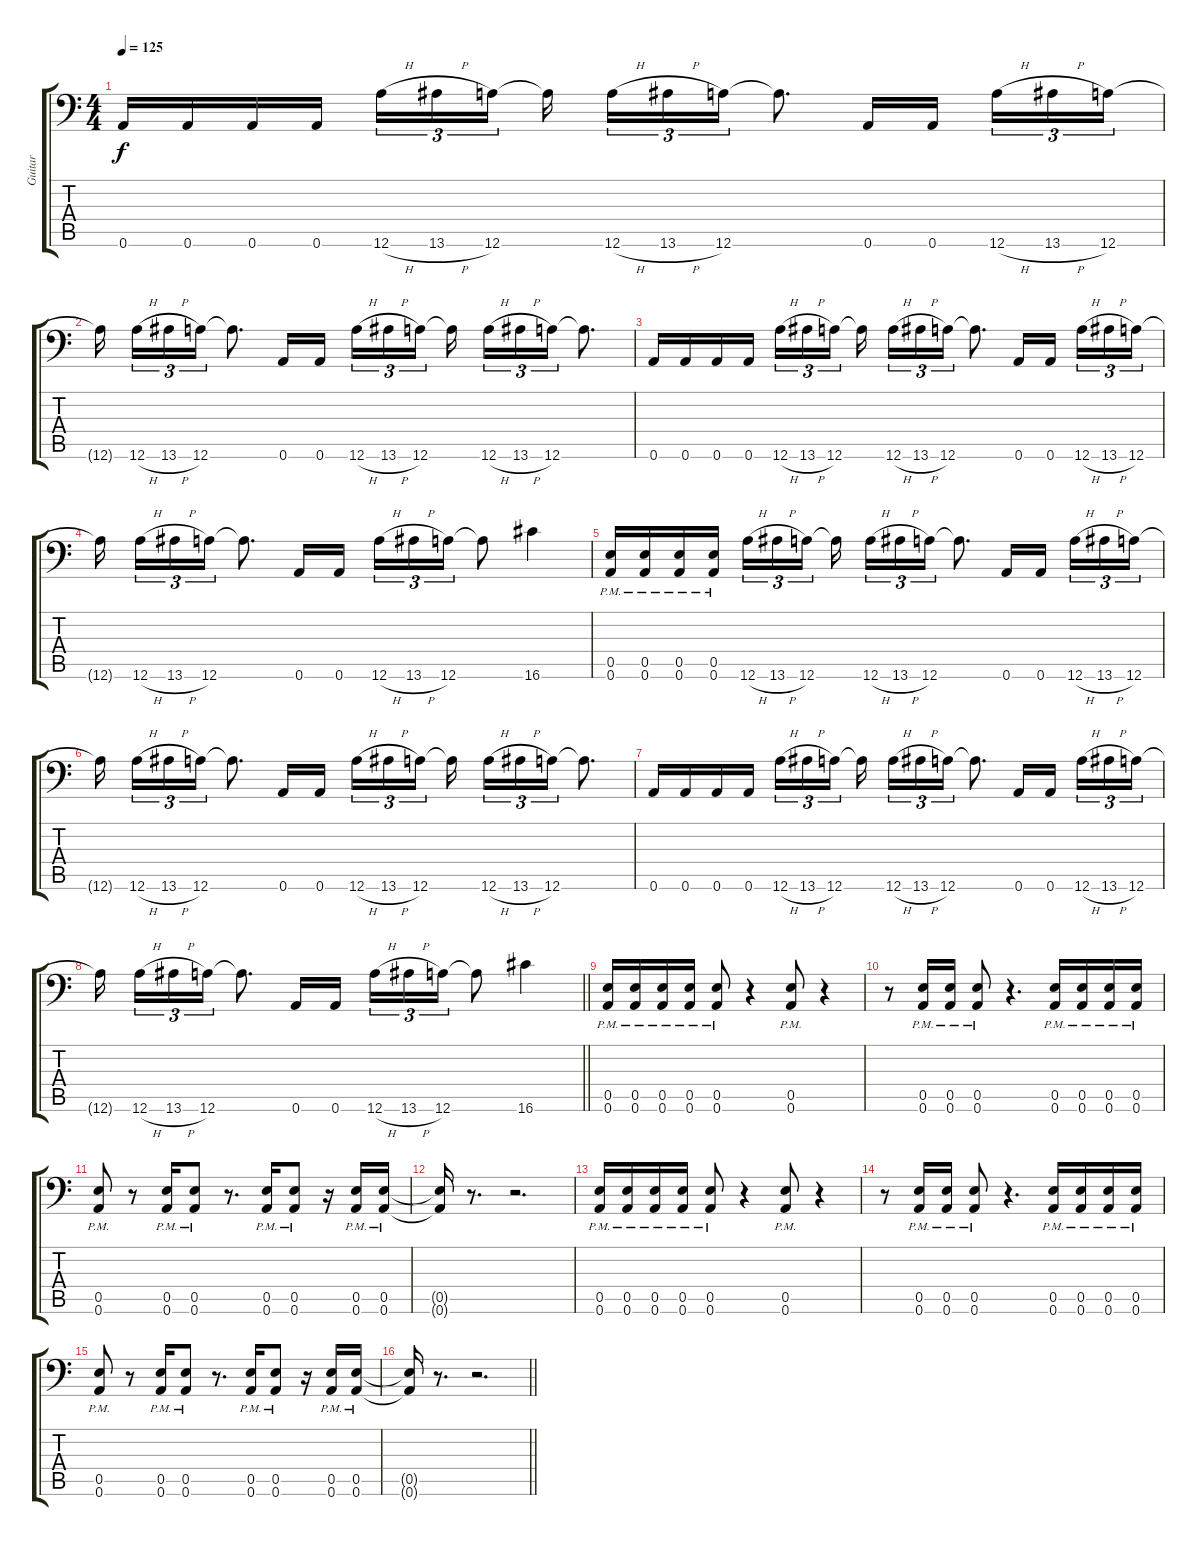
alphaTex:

\track ("Guitar" "Guitar") {instrument distortionguitar}
\staff {score tabs}
\tuning (B3 Gb3 D3 A2 E2 A1) {hide}
\ts (4 4)
\section ("" "")
\tempo 125
\clef f4
\ks c
0.6.16{dy f volume 8} 0.6.16 0.6.16 0.6.16 12.6{h}.16{tu (3 2)} 13.6{h}.16{tu (3 2)} 12.6.16{tu (3 2) beam splitsecondary} 12.6{t}.16{beam splitsecondary} 12.6{h}.16{tu (3 2)} 13.6{h}.16{tu (3 2)} 12.6.16{tu (3 2)} 12.6{t}.8{d} 0.6.16 0.6.16{beam splitsecondary} 12.6{h}.16{tu (3 2)} 13.6{h}.16{tu (3 2)} 12.6.16{tu (3 2)} |
12.6{t}.16{beam splitsecondary} 12.6{h}.16{tu (3 2)} 13.6{h}.16{tu (3 2)} 12.6.16{tu (3 2)} 12.6{t}.8{d} 0.6.16 0.6.16 12.6{h}.16{tu (3 2)} 13.6{h}.16{tu (3 2)} 12.6.16{tu (3 2) beam splitsecondary} 12.6{t}.16{beam splitsecondary} 12.6{h}.16{tu (3 2)} 13.6{h}.16{tu (3 2)} 12.6.16{tu (3 2)} 12.6{t}.8{d} |
0.6.16 0.6.16 0.6.16 0.6.16 12.6{h}.16{tu (3 2)} 13.6{h}.16{tu (3 2)} 12.6.16{tu (3 2) beam splitsecondary} 12.6{t}.16{beam splitsecondary} 12.6{h}.16{tu (3 2)} 13.6{h}.16{tu (3 2)} 12.6.16{tu (3 2)} 12.6{t}.8{d} 0.6.16 0.6.16{beam splitsecondary} 12.6{h}.16{tu (3 2)} 13.6{h}.16{tu (3 2)} 12.6.16{tu (3 2)} |
12.6{t}.16{beam splitsecondary} 12.6{h}.16{tu (3 2)} 13.6{h}.16{tu (3 2)} 12.6.16{tu (3 2)} 12.6{t}.8{d} 0.6.16 0.6.16 12.6{h}.16{tu (3 2)} 13.6{h}.16{tu (3 2)} 12.6.16{tu (3 2)} 12.6{t}.8 16.6.4 |
(0.5{pm} 0.6{pm}).16 (0.5{pm} 0.6{pm}).16 (0.5{pm} 0.6{pm}).16 (0.5{pm} 0.6{pm}).16 12.6{h}.16{tu (3 2)} 13.6{h}.16{tu (3 2)} 12.6.16{tu (3 2) beam splitsecondary} 12.6{t}.16{beam splitsecondary} 12.6{h}.16{tu (3 2)} 13.6{h}.16{tu (3 2)} 12.6.16{tu (3 2)} 12.6{t}.8{d} 0.6.16 0.6.16{beam splitsecondary} 12.6{h}.16{tu (3 2)} 13.6{h}.16{tu (3 2)} 12.6.16{tu (3 2)} |
12.6{t}.16{beam splitsecondary} 12.6{h}.16{tu (3 2)} 13.6{h}.16{tu (3 2)} 12.6.16{tu (3 2)} 12.6{t}.8{d} 0.6.16 0.6.16 12.6{h}.16{tu (3 2)} 13.6{h}.16{tu (3 2)} 12.6.16{tu (3 2) beam splitsecondary} 12.6{t}.16{beam splitsecondary} 12.6{h}.16{tu (3 2)} 13.6{h}.16{tu (3 2)} 12.6.16{tu (3 2)} 12.6{t}.8{d} |
0.6.16 0.6.16 0.6.16 0.6.16 12.6{h}.16{tu (3 2)} 13.6{h}.16{tu (3 2)} 12.6.16{tu (3 2) beam splitsecondary} 12.6{t}.16{beam splitsecondary} 12.6{h}.16{tu (3 2)} 13.6{h}.16{tu (3 2)} 12.6.16{tu (3 2)} 12.6{t}.8{d} 0.6.16 0.6.16{beam splitsecondary} 12.6{h}.16{tu (3 2)} 13.6{h}.16{tu (3 2)} 12.6.16{tu (3 2)} |
\barLineRight lightlight
12.6{t}.16{beam splitsecondary} 12.6{h}.16{tu (3 2)} 13.6{h}.16{tu (3 2)} 12.6.16{tu (3 2)} 12.6{t}.8{d} 0.6.16 0.6.16 12.6{h}.16{tu (3 2)} 13.6{h}.16{tu (3 2)} 12.6.16{tu (3 2)} 12.6{t}.8 16.6.4 |
\section ("" "")
(0.5{pm} 0.6{pm}).16{volume 13} (0.5{pm} 0.6{pm}).16 (0.5{pm} 0.6{pm}).16 (0.5{pm} 0.6{pm}).16 (0.5{pm} 0.6{pm}).8 r.4 (0.5{pm} 0.6{pm}).8 r.4 |
r.8 (0.5{pm} 0.6{pm}).16 (0.5{pm} 0.6{pm}).16 (0.5{pm} 0.6{pm}).8 r.4{d} (0.5{pm} 0.6{pm}).16 (0.5{pm} 0.6{pm}).16 (0.5{pm} 0.6{pm}).16 (0.5{pm} 0.6{pm}).16 |
(0.5{pm} 0.6{pm}).8 r.8 (0.5{pm} 0.6{pm}).16 (0.5{pm} 0.6{pm}).8 r.8{d} (0.5{pm} 0.6{pm}).16 (0.5{pm} 0.6{pm}).8 r.16 (0.5{pm} 0.6{pm}).16 (0.5{pm} 0.6{pm}).16 |
(0.5{t} 0.6{t}).16 r.8{d} r.2{d} |
(0.5{pm} 0.6{pm}).16 (0.5{pm} 0.6{pm}).16 (0.5{pm} 0.6{pm}).16 (0.5{pm} 0.6{pm}).16 (0.5{pm} 0.6{pm}).8 r.4 (0.5{pm} 0.6{pm}).8 r.4 |
r.8 (0.5{pm} 0.6{pm}).16 (0.5{pm} 0.6{pm}).16 (0.5{pm} 0.6{pm}).8 r.4{d} (0.5{pm} 0.6{pm}).16 (0.5{pm} 0.6{pm}).16 (0.5{pm} 0.6{pm}).16 (0.5{pm} 0.6{pm}).16 |
(0.5{pm} 0.6{pm}).8 r.8 (0.5{pm} 0.6{pm}).16 (0.5{pm} 0.6{pm}).8 r.8{d} (0.5{pm} 0.6{pm}).16 (0.5{pm} 0.6{pm}).8 r.16 (0.5{pm} 0.6{pm}).16 (0.5{pm} 0.6{pm}).16 |
\barLineRight lightlight
(0.5{t} 0.6{t}).16 r.8{d} r.2{d}
